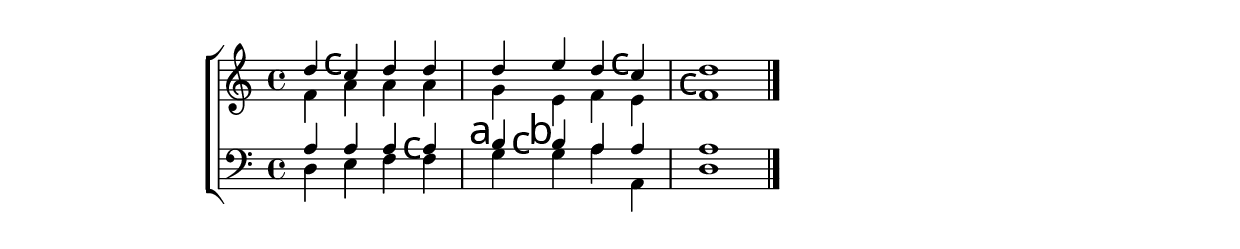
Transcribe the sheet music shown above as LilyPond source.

\version "2.24.1"
\include "tuning.ily"
\include "layout-e.ily"

%% Content 1
XS = \relative c'' { d4 cis d d d e d cis d1 }
XA = \relative c'  { f4 a a a g e f e fis1 }
XT = \relative c'  { a4 a a a bes b a a a1 }
XB = \relative c   { d4 e f fis g gis a a, d1 }

%% MIDI 1
\score {
  <<
    \new Staff \with {midiInstrument = #"oboe"} << \XS >>
    \new Staff \with {midiInstrument = #"oboe"} << \XA >>
    \new Staff \with {midiInstrument = #"oboe"} << \XT >>
    \new Staff \with {midiInstrument = #"oboe"} << \XB >>
  >>
  \midi { \tempo 4 = 60 }
}

%% Control the PDF output.
%% PDF (the just one, with HE accidentals)
\score {
  \new ChoirStaff
  <<
    \new Staff << {
      << \XS \\ \XA >> \bar "|." } >>
    \new Staff << \clef "bass" {
      << \XT \\ \XB >> \bar "|."} >>
  >>
   \layout {
    \context {
      \Score
      \override SpacingSpanner.common-shortest-duration = #(ly:make-moment 1/9)
    }
  }
}
